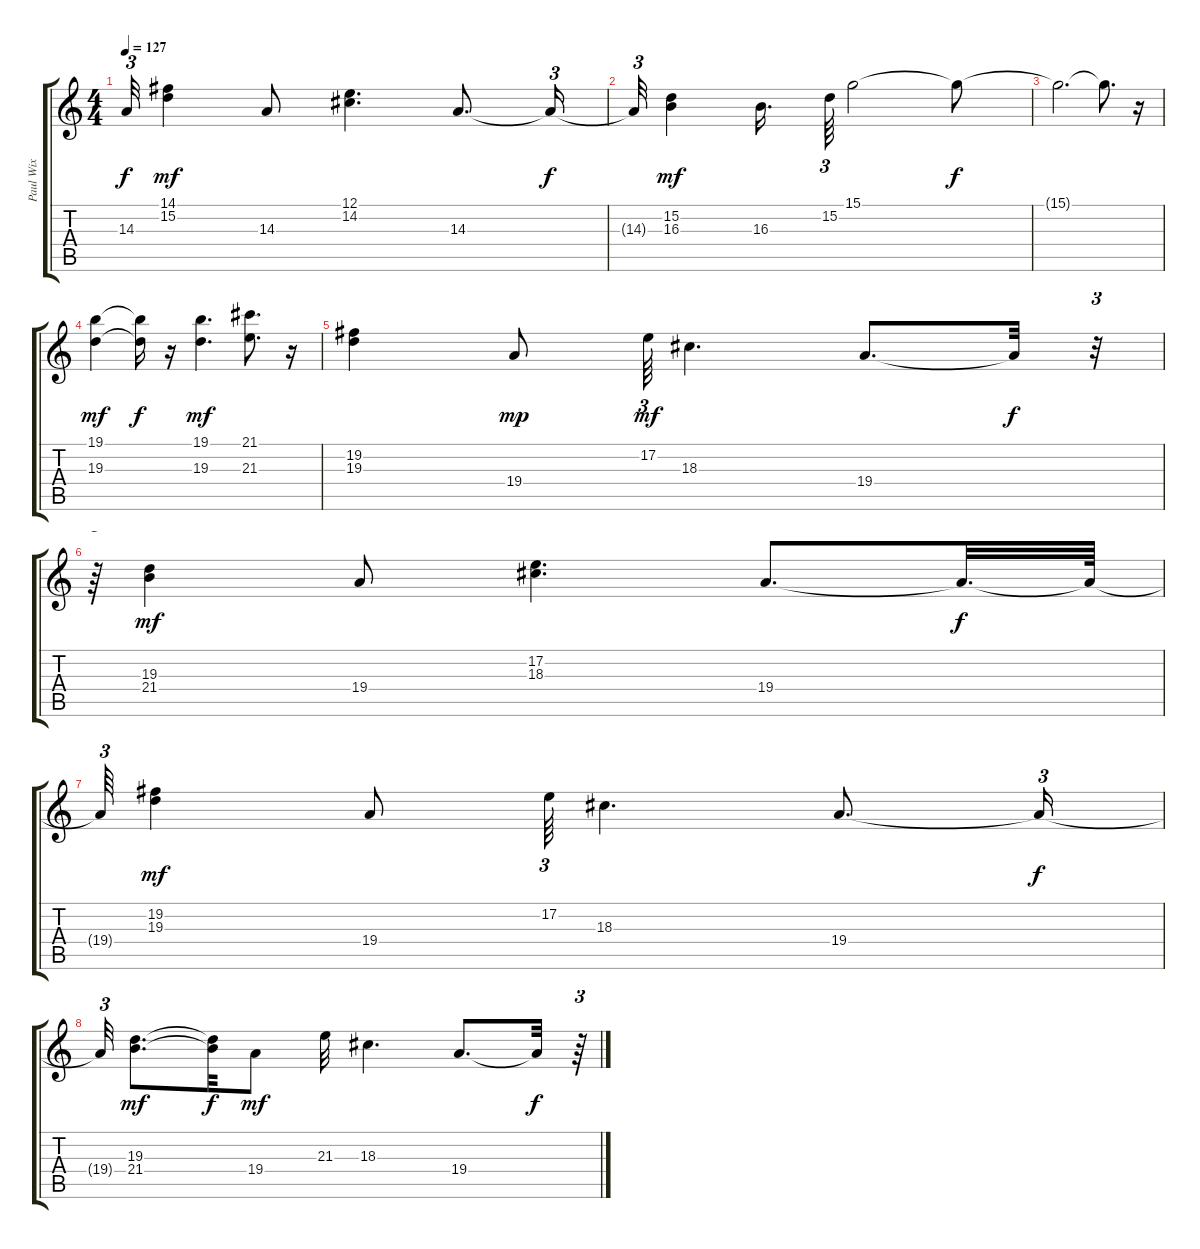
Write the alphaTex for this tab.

\track ("Paul Wix" "Paul Wix") {instrument acousticgrandpiano}
\staff {score tabs}
\tuning (E4 B3 G3 D3 A2 E2) {hide}
\ts (4 4)
\tempo 127
\clef g2
\ks c
14.3{t}.32{tu (3 2) dy f} (14.1 15.2).4{dy mf} 14.3.8 (12.1 14.2).4{d} 14.3.8{d} 14.3{t}.16{tu (3 2) dy f} |
14.3{t}.32{tu (3 2)} (15.2 16.3).4{dy mf} 16.3.16{d} 15.2.64{tu (3 2)} 15.1.2 15.1{t}.8{dy f} |
15.1{t}.2{d} 15.1{t}.8{d} r.16 |
(19.1 19.3).4{dy mf} (19.1{t} 19.3{t}).16{dy f} r.16 (19.1 19.3).4{d dy mf} (21.1 21.3).8{d} r.16 |
(19.2 19.3).4 19.4.8{dy mp} 17.2.64{tu (3 2) dy mf} 18.3.4{d} 19.4.8{d} 19.4{t}.32{dy f} r.32{tu (3 2)} |
r.64{tu (3 2)} (19.3 21.4).4{dy mf} 19.4.8 (17.2 18.3).4{d} 19.4.8{d} 19.4{t}.32{d dy f} 19.4{t}.64 |
19.4{t}.64{tu (3 2)} (19.2 19.3).4{dy mf} 19.4.8 17.2.64{tu (3 2)} 18.3.4{d} 19.4.8{d} 19.4{t}.16{tu (3 2) dy f} |
19.4{t}.32{tu (3 2)} (19.3 21.4).8{d dy mf} (19.3{t} 21.4{t}).32{dy f} 19.4.8{dy mf} 21.3.32 18.3.4{d} 19.4.8{d} 19.4{t}.32{dy f} r.64{tu (3 2)}
